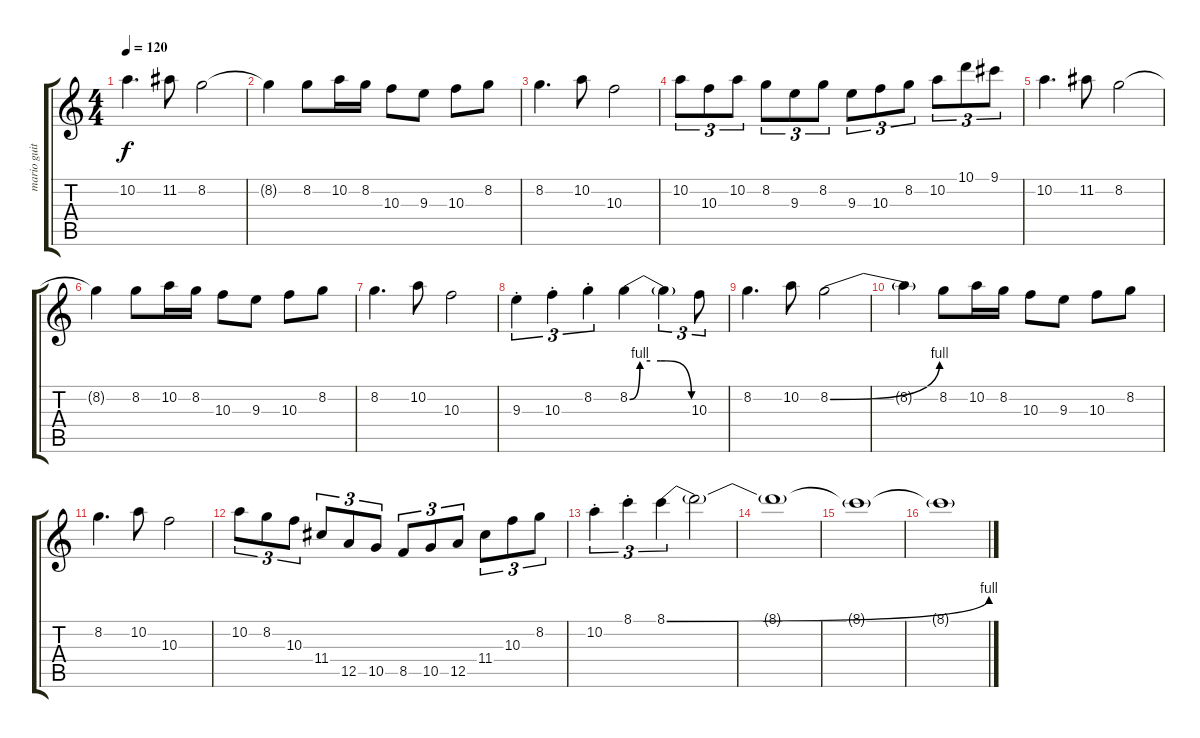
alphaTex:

\track ("mario guitar" "mario guit") {instrument acousticguitarsteel}
\staff {score tabs}
\tuning (E4 B3 G3 D3 A2 E2) {hide}
\ts (4 4)
\tempo 120
\clef g2
\ks c
10.2.4{d dy f} 11.2.8 8.2.2 |
8.2{t}.4 8.2.8 10.2.16 8.2.16 10.3.8 9.3.8 10.3.8 8.2.8 |
8.2.4{d} 10.2.8 10.3.2 |
10.2.8{tu (3 2)} 10.3.8{tu (3 2)} 10.2.8{tu (3 2)} 8.2.8{tu (3 2)} 9.3.8{tu (3 2)} 8.2.8{tu (3 2)} 9.3.8{tu (3 2)} 10.3.8{tu (3 2)} 8.2.8{tu (3 2)} 10.2.8{tu (3 2)} 10.1.8{tu (3 2)} 9.1.8{tu (3 2)} |
10.2.4{d} 11.2.8 8.2.2 |
8.2{t}.4 8.2.8 10.2.16 8.2.16 10.3.8 9.3.8 10.3.8 8.2.8 |
8.2.4{d} 10.2.8 10.3.2 |
9.3{st}.4{tu (3 2)} 10.3{st}.4{tu (3 2)} 8.2{st}.4{tu (3 2)} 8.2{be (custom 0 0 10 4 20 4 30 4 35 4 60 0)}.4 8.2{t}.4{tu (3 2)} 10.3.8{tu (3 2)} |
8.2.4{d} 10.2.8 8.2{be (bend 0 0 60 4)}.2 |
8.2{t}.4 8.2.8 10.2.16 8.2.16 10.3.8 9.3.8 10.3.8 8.2.8 |
8.2.4{d} 10.2.8 10.3.2 |
10.2.8{tu (3 2)} 8.2.8{tu (3 2)} 10.3.8{tu (3 2)} 11.4.8{tu (3 2)} 12.5.8{tu (3 2)} 10.5.8{tu (3 2)} 8.5.8{tu (3 2)} 10.5.8{tu (3 2)} 12.5.8{tu (3 2)} 11.4.8{tu (3 2)} 10.3.8{tu (3 2)} 8.2.8{tu (3 2)} |
10.2{st}.4{tu (3 2)} 8.1{st}.4{tu (3 2)} 8.1{be (bend 0 0 60 4)}.4{tu (3 2)} 8.1{t}.2 |
8.1{t}.1 |
8.1{t}.1 |
8.1{t}.1
